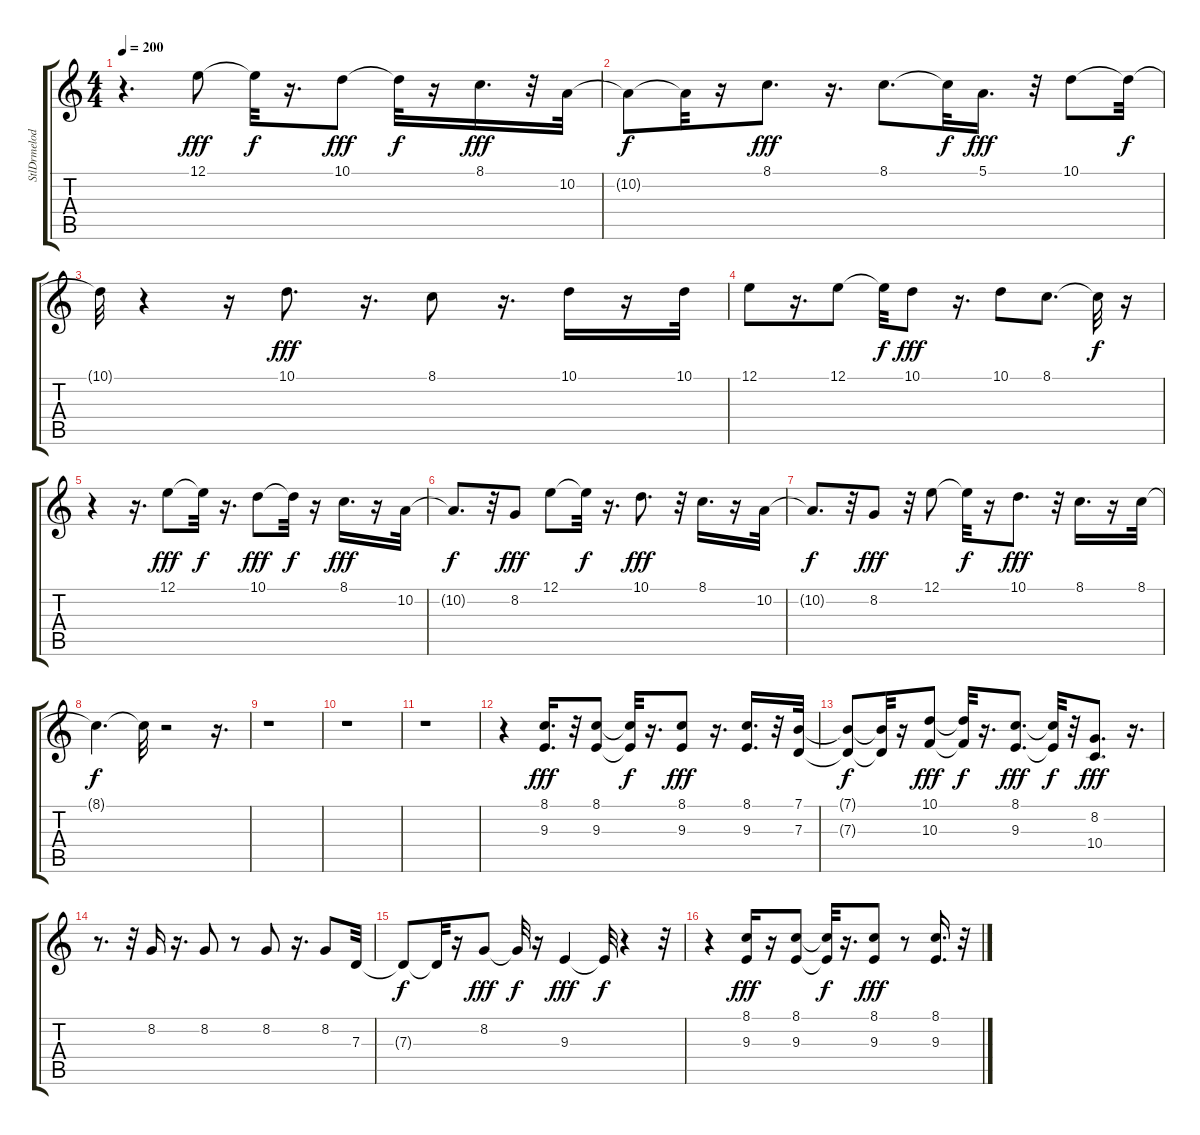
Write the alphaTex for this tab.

\track ("StlDrmelodyNoroll   " "StlDrmelod") {instrument steeldrums}
\staff {score tabs}
\tuning (E4 B3 G3 D3 A2 E2) {hide}
\ts (4 4)
\tempo 200
\clef g2
\ks c
r.4{d dy f} 12.1.8{dy fff} 12.1{t}.32{dy f} r.16{d} 10.1.8{dy fff} 10.1{t}.32{dy f} r.16 8.1.16{d dy fff} r.32 10.2.32 |
10.2{t}.8{dy f} 10.2{t}.32 r.16 8.1.8{d dy fff} r.16{d} 8.1.8{d} 8.1{t}.32{dy f} 5.1.16{d dy fff} r.32 10.1.8 10.1{t}.32{dy f} |
10.1{t}.32 r.4 r.16 10.1.8{d dy fff} r.16{d} 8.1.8 r.16{d} 10.1.16 r.16 10.1.32 |
12.1.8 r.16{d} 12.1.8 12.1{t}.32{dy f} 10.1.8{dy fff} r.16{d} 10.1.8 8.1.8{d} 8.1{t}.32{dy f} r.16 |
r.4 r.16{d} 12.1.8{dy fff} 12.1{t}.32{dy f} r.16{d} 10.1.8{dy fff} 10.1{t}.32{dy f} r.16 8.1.16{d dy fff} r.16 10.2.32 |
10.2{t}.8{d dy f} r.32 8.2.8{dy fff} 12.1.8 12.1{t}.32{dy f} r.16{d} 10.1.8{d dy fff} r.32 8.1.16{d} r.16 10.2.32 |
10.2{t}.8{d dy f} r.32 8.2.8{dy fff} r.32 12.1.8 12.1{t}.32{dy f} r.16 10.1.8{d dy fff} r.32 8.1.16{d} r.16 8.1.32 |
8.1{t}.4{d dy f} 8.1{t}.32 r.2 r.16{d} |
r.1 |
r.1 |
r.1 |
r.4 (8.1 9.3).16{d dy fff} r.32 (8.1 9.3).8 (8.1{t} 9.3{t}).32{dy f} r.16{d} (8.1 9.3).8{dy fff} r.16{d} (8.1 9.3).16{d} r.32 (7.1 7.3).32 |
(7.1{t} 7.3{t}).8{dy f} (7.1{t} 7.3{t}).32 r.16 (10.1 10.3).8{dy fff} (10.1{t} 10.3{t}).32{dy f} r.16{d} (8.1 9.3).8{d dy fff} (8.1{t} 9.3{t}).32{dy f} r.32 (8.2 10.4).8{d dy fff} r.16{d} |
r.8{d} r.32 8.2.16 r.16{d} 8.2.8 r.8 8.2.8 r.16{d} 8.2.8 7.3.32 |
7.3{t}.8{dy f} 7.3{t}.32 r.16 8.2.8{dy fff} 8.2{t}.32{dy f} r.16 9.3.4{dy fff} 9.3{t}.32{dy f} r.4 r.32 |
r.4 (8.1 9.3).16{dy fff} r.16 (8.1 9.3).8 (8.1{t} 9.3{t}).32{dy f} r.16{d} (8.1 9.3).8{dy fff} r.8 (8.1 9.3).16{d} r.32
